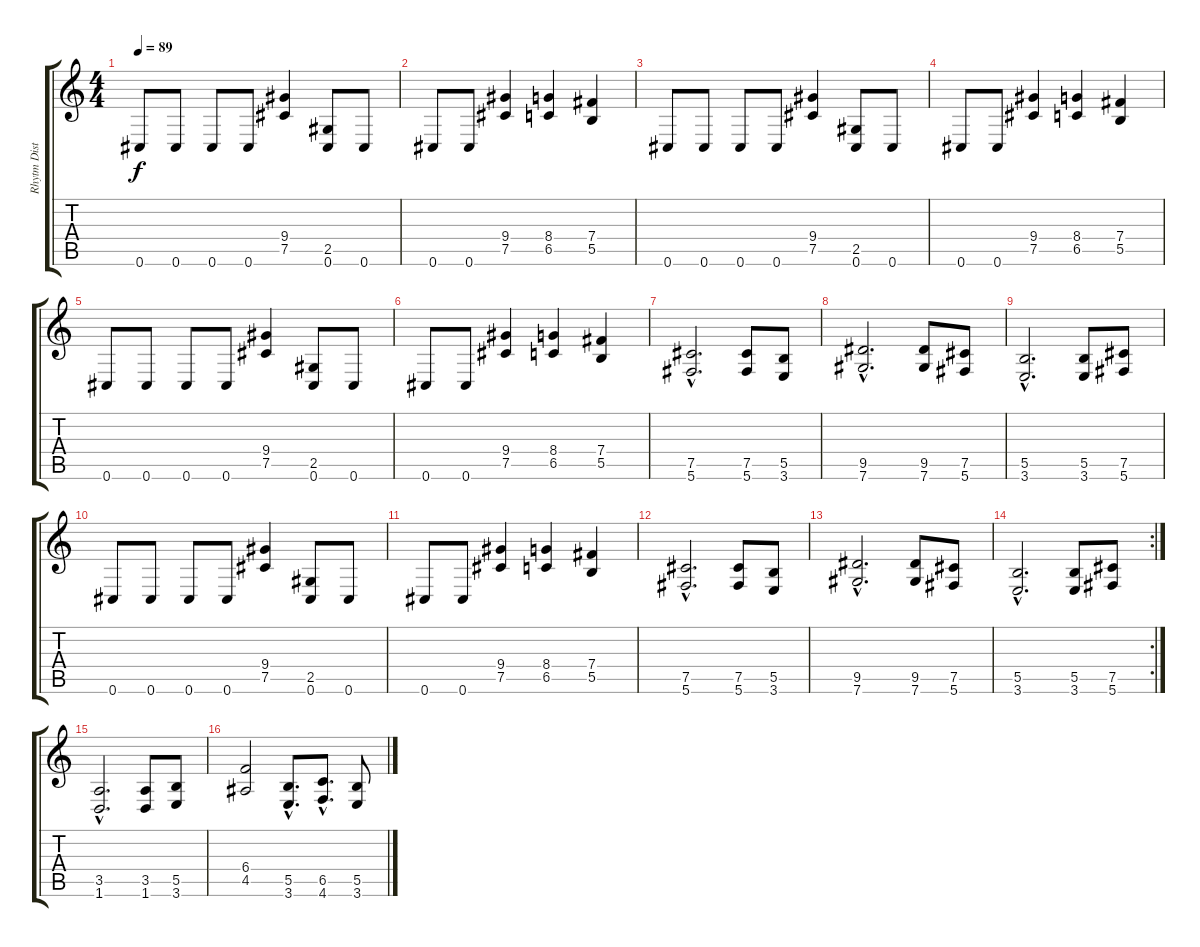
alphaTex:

\track ("Rhytm Dist." "Rhytm Dist") {instrument distortionguitar}
\staff {score tabs}
\tuning (Db4 Ab3 E3 B2 Gb2 Db2) {hide}
\ts (4 4)
\tempo 89
\clef g2
\ks c
0.6.8{dy f} 0.6.8 0.6.8 0.6.8 (9.4 7.5).4 (2.5 0.6).8 0.6.8 |
0.6.8 0.6.8 (9.4 7.5).4 (8.4 6.5).4 (7.4 5.5).4 |
0.6.8 0.6.8 0.6.8 0.6.8 (9.4 7.5).4 (2.5 0.6).8 0.6.8 |
0.6.8 0.6.8 (9.4 7.5).4 (8.4 6.5).4 (7.4 5.5).4 |
0.6.8 0.6.8 0.6.8 0.6.8 (9.4 7.5).4 (2.5 0.6).8 0.6.8 |
0.6.8 0.6.8 (9.4 7.5).4 (8.4 6.5).4 (7.4 5.5).4 |
(7.5{hac} 5.6{hac}).2{d} (7.5 5.6).8 (5.5 3.6).8 |
(9.5{hac} 7.6{hac}).2{d} (9.5 7.6).8 (7.5 5.6).8 |
(5.5{hac} 3.6{hac}).2{d} (5.5 3.6).8 (7.5 5.6).8 |
0.6.8 0.6.8 0.6.8 0.6.8 (9.4 7.5).4 (2.5 0.6).8 0.6.8 |
0.6.8 0.6.8 (9.4 7.5).4 (8.4 6.5).4 (7.4 5.5).4 |
(7.5{hac} 5.6{hac}).2{d} (7.5 5.6).8 (5.5 3.6).8 |
(9.5{hac} 7.6{hac}).2{d} (9.5 7.6).8 (7.5 5.6).8 |
\rc 2
(5.5{hac} 3.6{hac}).2{d} (5.5 3.6).8 (7.5 5.6).8 |
(3.5{hac} 1.6{hac}).2{d} (3.5 1.6).8 (5.5 3.6).8 |
(6.4 4.5).2 (5.5{hac} 3.6{hac}).8{d} (6.5{hac} 4.6{hac}).8{d} (5.5 3.6).8
